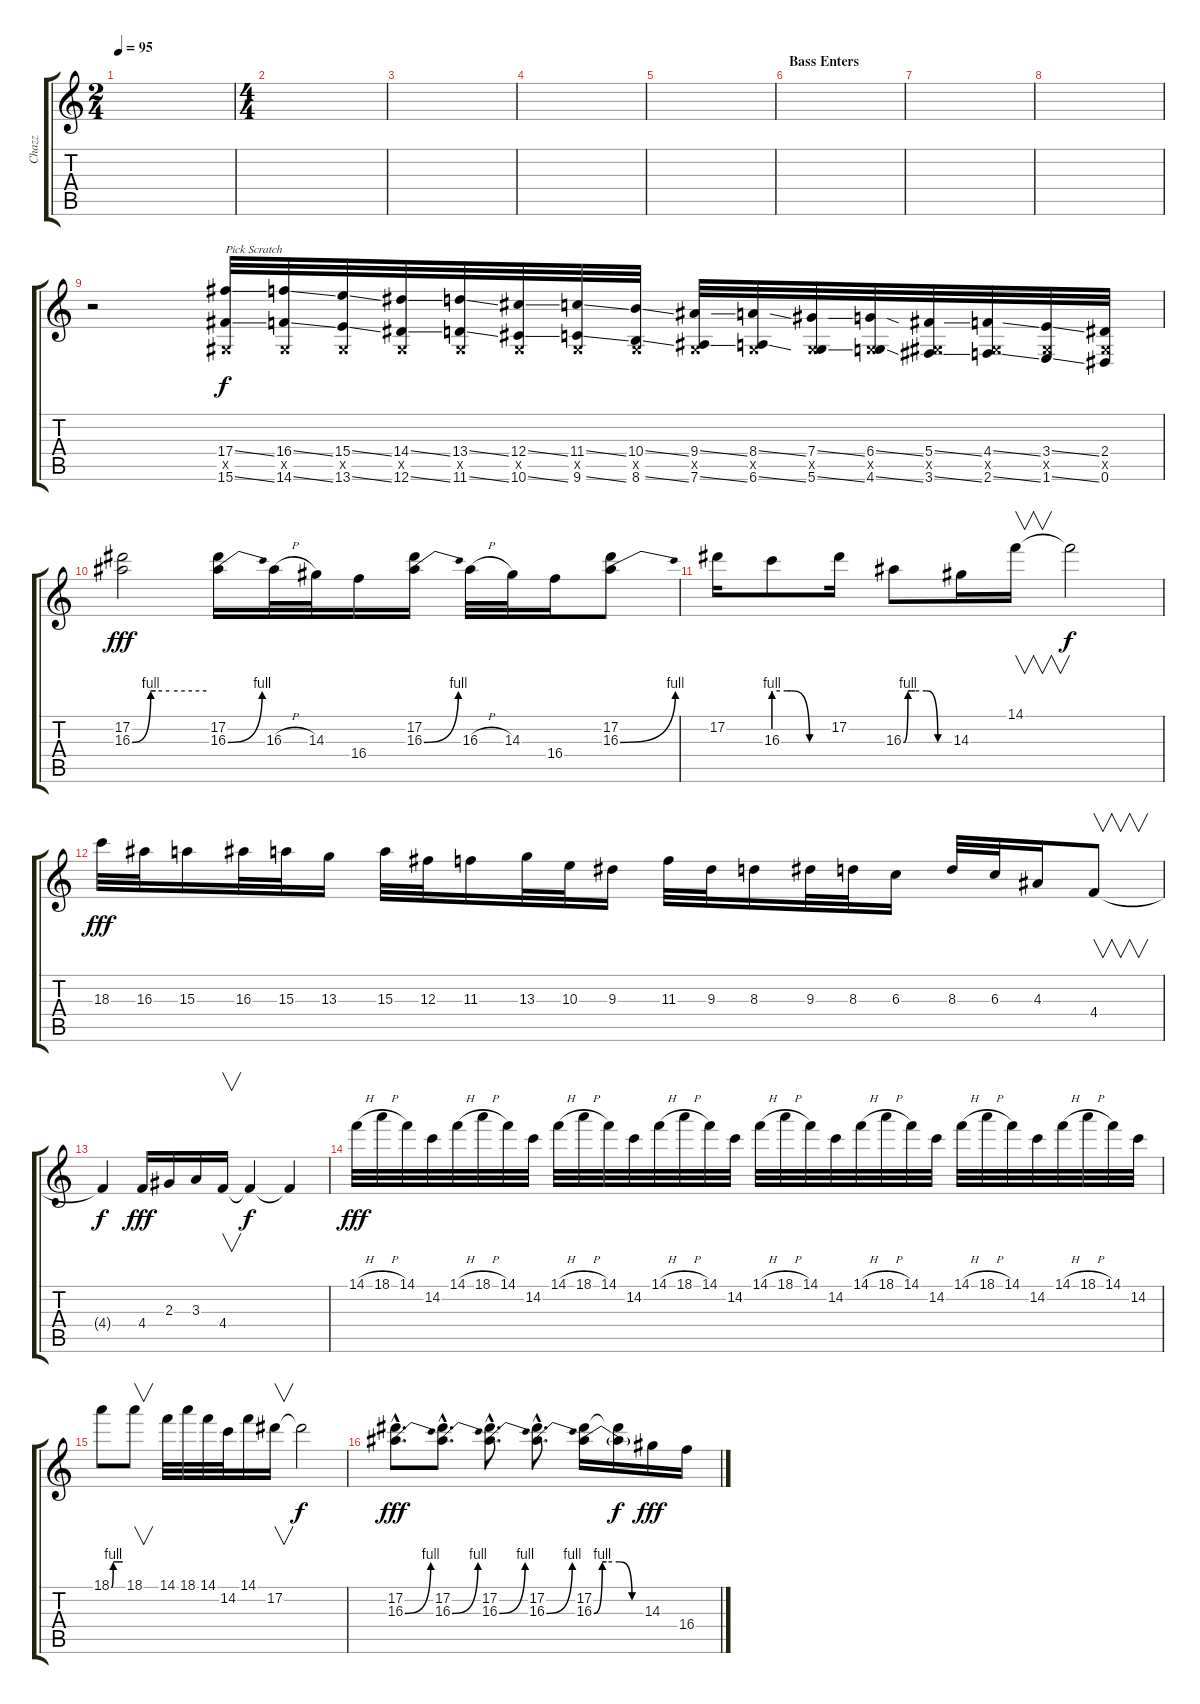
\track ("Chazz" "Chazz") {instrument distortionguitar}
\staff {score tabs}
\tuning (Eb4 Bb3 Gb3 Db3 Ab2 Eb2) {hide}
\ts (2 4)
\tempo 95
\clef g2
\ks c
|
\ts (4 4)
|
|
|
|
\section ("" "Bass Enters")
|
|
|
r.2 (17.4{ss} 0.5{x} 15.6{ss}).32{txt "Pick Scratch"} (16.4{ss} 0.5{x} 14.6{ss}).32 (15.4{ss} 0.5{x} 13.6{ss}).32 (14.4{ss} 0.5{x} 12.6{ss}).32 (13.4{ss} 0.5{x} 11.6{ss}).32 (12.4{ss} 0.5{x} 10.6{ss}).32 (11.4{ss} 0.5{x} 9.6{ss}).32 (10.4{ss} 0.5{x} 8.6{ss}).32 (9.4{ss} 0.5{x} 7.6{ss}).32 (8.4{ss} 0.5{x} 6.6{ss}).32 (7.4{ss} 0.5{x} 5.6{ss}).32 (6.4{ss} 0.5{x} 4.6{ss}).32 (5.4{ss} 0.5{x} 3.6{ss}).32 (4.4{ss} 0.5{x} 2.6{ss}).32 (3.4{ss} 0.5{x} 1.6{ss}).32 (2.4 0.5{x} 0.6).32 |
(17.2 16.3{be (custom 0 0 15 4 19 4 30 4 60 4)}).2{dy fff} (17.2 16.3{be (bend 0 0 60 4)}).16 16.3{h}.32 14.3.32 16.4.16 (17.2 16.3{be (bend 0 0 60 4)}).16 16.3{h}.32 14.3.32 16.4.16 (17.2 16.3{be (bend 0 0 60 4)}).8 |
17.2.16 16.3{be (custom 0 4 15 4 20 4 40 0 60 0)}.8 17.2.16 16.3{be (custom 0 0 6 4 11 4 15 4 30 4 45 0 60 0)}.8 14.3.16 14.1.16{v} 14.1{t}.2{dy f} |
18.3.32{dy fff} 16.3.32 15.3.16 16.3.32 15.3.32 13.3.16 15.3.32 12.3.32 11.3.16 13.3.32 10.3.32 9.3.16 11.3.32 9.3.32 8.3.16 9.3.32 8.3.32 6.3.16 8.3.32 6.3.32 4.3.16 4.4.8{v} |
4.4{t}.4{dy f} 4.4.16{dy fff} 2.3.16 3.3.16 4.4.16{v} 4.4{t}.4{dy f} 4.4{t}.4 |
14.1{h}.32{dy fff} 18.1{h}.32 14.1.32 14.2.32 14.1{h}.32 18.1{h}.32 14.1.32 14.2.32 14.1{h}.32 18.1{h}.32 14.1.32 14.2.32 14.1{h}.32 18.1{h}.32 14.1.32 14.2.32 14.1{h}.32 18.1{h}.32 14.1.32 14.2.32 14.1{h}.32 18.1{h}.32 14.1.32 14.2.32 14.1{h}.32 18.1{h}.32 14.1.32 14.2.32 14.1{h}.32 18.1{h}.32 14.1.32 14.2.32 |
18.1{be (custom 0 0 10 4 15 4 30 4 60 4)}.8 18.1.8{v} 14.1.32 18.1.32 14.1.32 14.2.32 14.1.16 17.2.16{v} 17.2{t}.2{dy f} |
(17.2{hac} 16.3{be (bend 0 0 60 4) hac}).8{d dy fff} (17.2{hac} 16.3{be (bend 0 0 60 4) hac}).8{d} (17.2{hac} 16.3{be (bend 0 0 60 4) hac}).8{d} (17.2{hac} 16.3{be (bend 0 0 60 4) hac}).8{d} (17.2 16.3{be (custom 0 0 10 4 15 4 30 4 45 0 60 0)}).16 (17.2{t} 16.3{t}).16{dy f} 14.3.16{dy fff} 16.4.16
